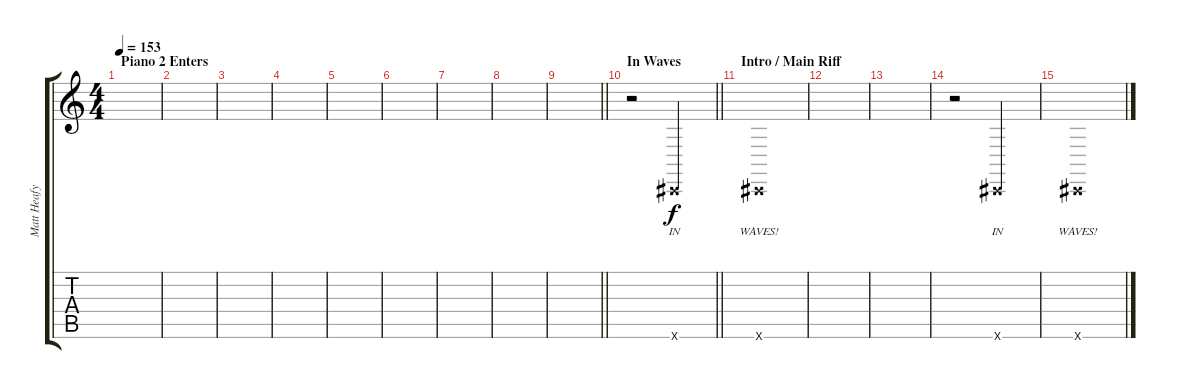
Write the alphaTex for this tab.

\track ("Matt Heafy Vocals" "Matt Heafy") {instrument oboe}
\staff {score tabs}
\tuning (Eb4 Bb3 Gb3 Db3 Ab2 Db2) {hide}
\ts (4 4)
\section ("" "Piano 2 Enters")
\tempo 153
\clef g2
\ks c
|
|
|
|
|
|
|
|
\barLineRight lightlight
|
\section ("" "In Waves")
\barLineRight lightlight
r.2 0.6{x}.2{lyrics (0 "IN") lyrics (1 "") lyrics (2 "") lyrics (3 "") lyrics (4 "")} |
\section ("" "Intro / Main Riff")
0.6{x}.1{lyrics (0 "WAVES!") lyrics (1 "") lyrics (2 "") lyrics (3 "") lyrics (4 "")} |
|
|
r.2 0.6{x}.2{lyrics (0 "IN") lyrics (1 "") lyrics (2 "") lyrics (3 "") lyrics (4 "")} |
0.6{x}.1{lyrics (0 "WAVES!") lyrics (1 "") lyrics (2 "") lyrics (3 "") lyrics (4 "")}
